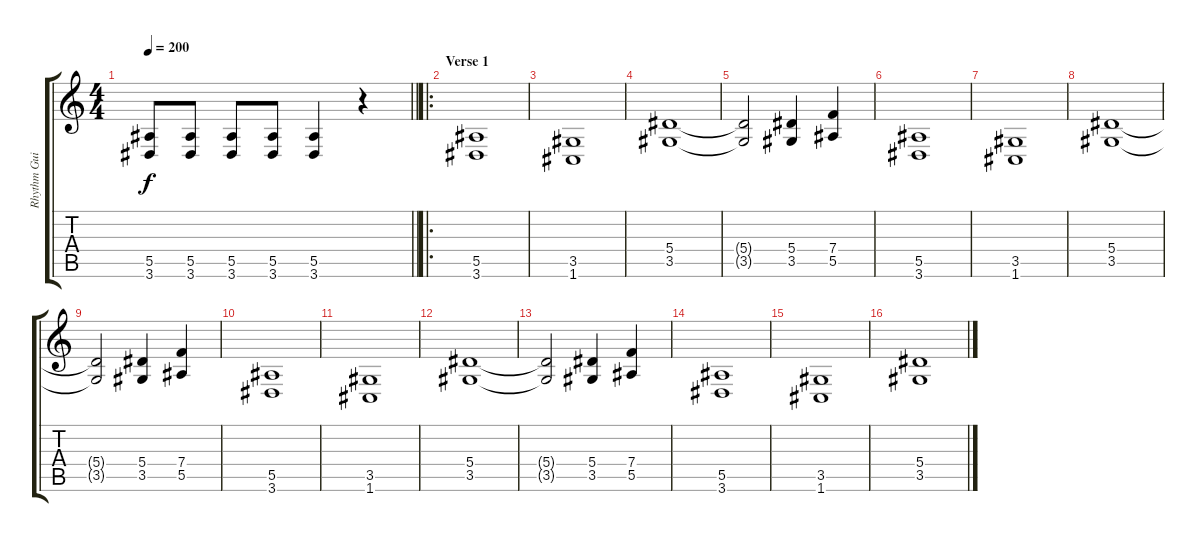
\track ("Rhythm Guitar" "Rhythm Gui") {instrument distortionguitar}
\staff {score tabs}
\tuning (C4 G3 Eb3 Bb2 F2 C2) {hide}
\ts (4 4)
\tempo 200
\clef g2
\barLineRight lightlight
\ks c
(5.5 3.6).8{dy f} (5.5 3.6).8 (5.5 3.6).8 (5.5 3.6).8 (5.5 3.6).4 r.4 |
\ro
\section ("" "Verse 1")
(5.5 3.6).1 |
(3.5 1.6).1 |
(5.4 3.5).1 |
(5.4{t} 3.5{t}).2 (5.4 3.5).4 (7.4 5.5).4 |
(5.5 3.6).1 |
(3.5 1.6).1 |
(5.4 3.5).1 |
(5.4{t} 3.5{t}).2 (5.4 3.5).4 (7.4 5.5).4 |
(5.5 3.6).1 |
(3.5 1.6).1 |
(5.4 3.5).1 |
(5.4{t} 3.5{t}).2 (5.4 3.5).4 (7.4 5.5).4 |
(5.5 3.6).1 |
(3.5 1.6).1 |
(5.4 3.5).1
